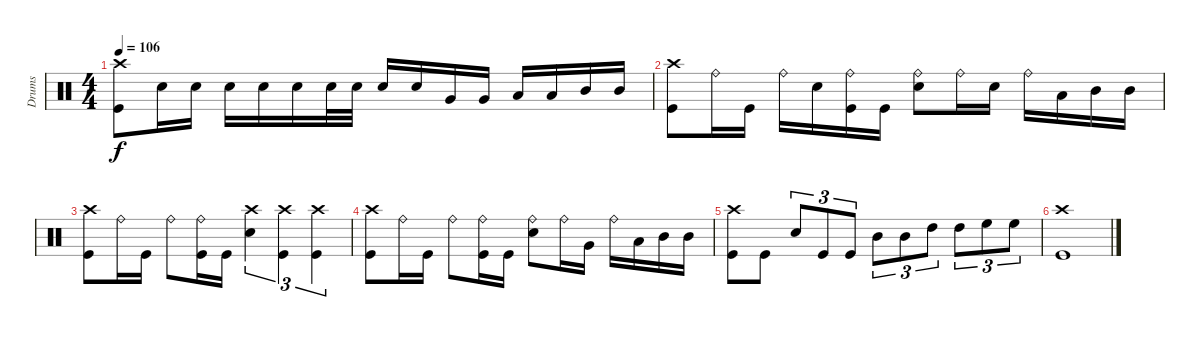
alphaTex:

\track ("Drums" "Drums") {instrument percussion}
\staff {score}
\articulation defaults
\ts (4 4)
\tempo 106
\clef neutral
\ks c
("Kick (hit)" "Crash high (hit)").8{dy f} "Snare (hit) 2".16 "Snare (hit) 2".16 "Snare (hit) 2".16 "Snare (hit) 2".16 "Snare (hit) 2".16 "Snare (hit) 2".32 "Snare (hit) 2".32 "Snare (hit) 2".16 "Snare (hit) 2".16 "Very Low Tom (hit)".16 "Very Low Tom (hit)".16 "Low Tom (hit)".16 "Low Tom (hit)".16 "Mid Tom (hit)".16 "Mid Tom (hit)".16 |
("Crash high (hit)" "Kick (hit)").8 "Ride (bell)".16 "Kick (hit)".16 "Ride (bell)".16 "Electric Snare (hit)".16 ("Ride (bell)" "Kick (hit)").16 "Kick (hit)".16 ("Ride (bell)" "Snare (hit) 2").8 "Ride (bell)".16 "Electric Snare (hit)".16 "Ride (bell)".16 "Low Tom (hit)".16 "Mid Tom (hit)".16 "Mid Tom (hit)".16 |
("Crash high (hit)" "Kick (hit)").8 "Ride (bell)".16 "Kick (hit)".16 "Ride (bell)".8 ("Ride (bell)" "Kick (hit)").16 "Kick (hit)".16 ("Crash high (hit)" "Snare (hit) 2").4{tu (3 2)} ("Crash high (hit)" "Kick (hit)").4{tu (3 2)} ("Crash high (hit)" "Kick (hit)").4{tu (3 2)} |
("Crash high (hit)" "Kick (hit)").8 "Ride (bell)".16 "Kick (hit)".16 "Ride (bell)".8 ("Ride (bell)" "Kick (hit)").16 "Kick (hit)".16 ("Snare (hit) 2" "Ride (bell)").8 "Ride (bell)".16 "Very Low Tom (hit)".16 "Ride (bell)".16 "Low Tom (hit)".16 "Mid Tom (hit)".16 "Mid Tom (hit)".16 |
("Kick (hit)" "Crash high (hit)").8 "Kick (hit)".8 "Snare (hit) 2".8{tu (3 2)} "Kick (hit)".8{tu (3 2)} "Kick (hit)".8{tu (3 2)} "Mid Tom (hit)".8{tu (3 2)} "Mid Tom (hit)".8{tu (3 2)} "High Tom (hit)".8{tu (3 2)} "High Tom (hit)".8{tu (3 2)} "High Floor Tom (hit)".8{tu (3 2)} "High Floor Tom (hit)".8{tu (3 2)} |
("Crash high (hit)" "Kick (hit)").1
